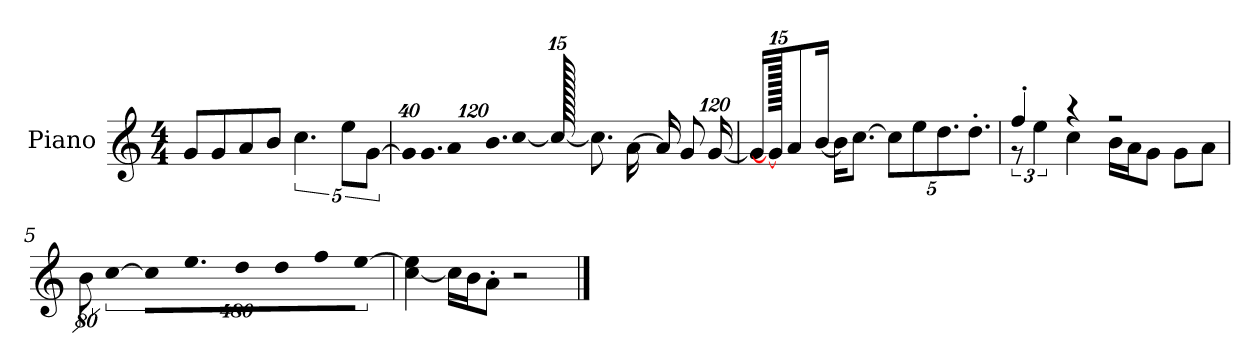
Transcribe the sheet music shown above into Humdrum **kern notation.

**kern
*part1
*staff1
*I"Piano
*I'P-no
*clefG2
*k[]
*M4/4
*MM90
=1
8g/L
8g/
8a/
8b/J
5.cc\
10ee\L
[10g\J
=2
*Xbrackettup
!LO:N:vis=32
640%23g/KLL]
!LO:N:vis=16.
960%103g/J
!LO:N:vis=8
960%137a/
!LO:N:vis=16.
960%103b/L
[384%41cc/J
1920cc/_
8.cc\L]
[16a\Jk
16a/KL]
8g/
[1920%119g/Jk
=3
16g/KL]
1920g/_
8a/
[16b/Jk
16b\KL]
[8.cc\J
10cc\L]
10ee\
10.dd\
10.dd'\J
=4
*^
*	*brackettup
4ff'/	12r
.	6ee\
4r	4cc\
2r	16b\LL
.	16a\J
.	8g\J
.	8g\L
.	8a\J
!!LO:LB:g=z	!!
=5	=5
!LO:N:vis=8	!
*v	*v
640%71b\
!LO:N:vis=4
[1920%427cc\
!LO:N:vis=16
1920%107cc\KL]
9.ee\
!LO:N:vis=8
640%71dd\
!LO:N:vis=8
640%71dd\
!LO:N:vis=8
640%71ff\
!LO:N:vis=8
[640%71ee\J
=6
[4cc\ 4ee\]
16cc\LL]
16b\J
8a'\J
2r
==
*-
